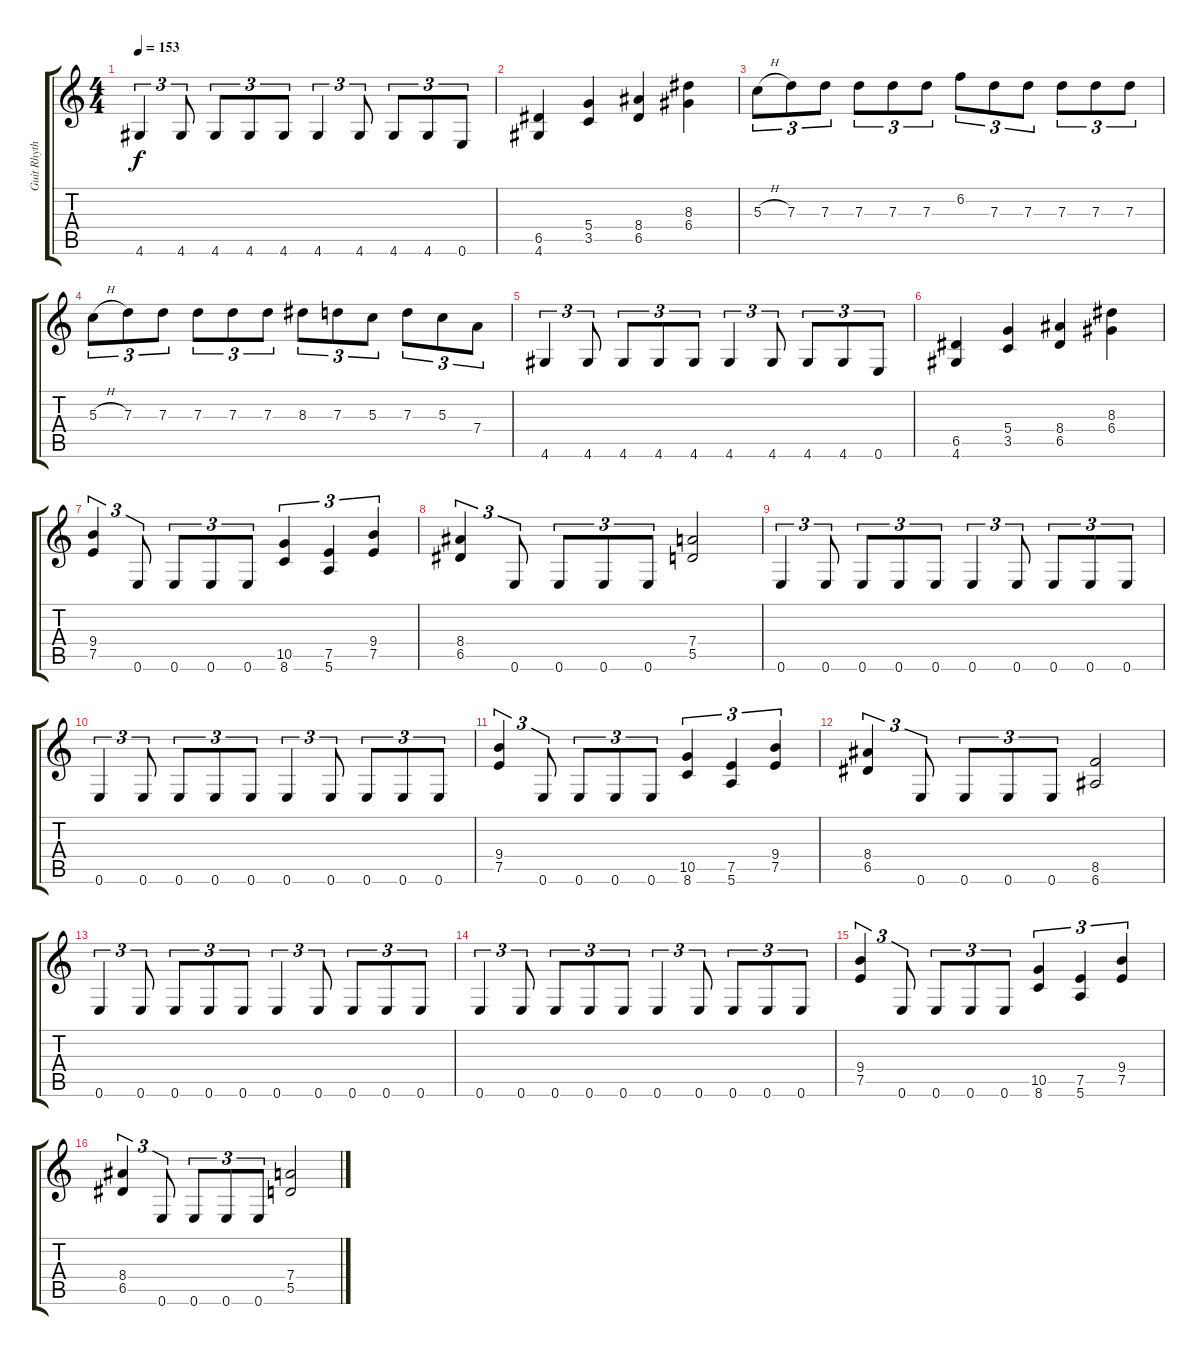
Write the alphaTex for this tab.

\track ("Guit Rhythm 2" "Guit Rhyth") {instrument overdrivenguitar}
\staff {score tabs}
\tuning (E4 B3 G3 D3 A2 E2) {hide}
\ts (4 4)
\tempo 153
\clef g2
\ks c
4.6.4{tu (3 2) dy f} 4.6.8{tu (3 2)} 4.6.8{tu (3 2)} 4.6.8{tu (3 2)} 4.6.8{tu (3 2)} 4.6.4{tu (3 2)} 4.6.8{tu (3 2)} 4.6.8{tu (3 2)} 4.6.8{tu (3 2)} 0.6.8{tu (3 2)} |
(6.5 4.6).4 (5.4 3.5).4 (8.4 6.5).4 (8.3 6.4).4 |
5.3{h}.8{tu (3 2)} 7.3.8{tu (3 2)} 7.3.8{tu (3 2)} 7.3.8{tu (3 2)} 7.3.8{tu (3 2)} 7.3.8{tu (3 2)} 6.2.8{tu (3 2)} 7.3.8{tu (3 2)} 7.3.8{tu (3 2)} 7.3.8{tu (3 2)} 7.3.8{tu (3 2)} 7.3.8{tu (3 2)} |
5.3{h}.8{tu (3 2)} 7.3.8{tu (3 2)} 7.3.8{tu (3 2)} 7.3.8{tu (3 2)} 7.3.8{tu (3 2)} 7.3.8{tu (3 2)} 8.3.8{tu (3 2)} 7.3.8{tu (3 2)} 5.3.8{tu (3 2)} 7.3.8{tu (3 2)} 5.3.8{tu (3 2)} 7.4.8{tu (3 2)} |
4.6.4{tu (3 2)} 4.6.8{tu (3 2)} 4.6.8{tu (3 2)} 4.6.8{tu (3 2)} 4.6.8{tu (3 2)} 4.6.4{tu (3 2)} 4.6.8{tu (3 2)} 4.6.8{tu (3 2)} 4.6.8{tu (3 2)} 0.6.8{tu (3 2)} |
(6.5 4.6).4 (5.4 3.5).4 (8.4 6.5).4 (8.3 6.4).4 |
(9.4 7.5).4{tu (3 2)} 0.6.8{tu (3 2)} 0.6.8{tu (3 2)} 0.6.8{tu (3 2)} 0.6.8{tu (3 2)} (10.5 8.6).4{tu (3 2)} (7.5 5.6).4{tu (3 2)} (9.4 7.5).4{tu (3 2)} |
(8.4 6.5).4{tu (3 2)} 0.6.8{tu (3 2)} 0.6.8{tu (3 2)} 0.6.8{tu (3 2)} 0.6.8{tu (3 2)} (7.4 5.5).2 |
0.6.4{tu (3 2)} 0.6.8{tu (3 2)} 0.6.8{tu (3 2)} 0.6.8{tu (3 2)} 0.6.8{tu (3 2)} 0.6.4{tu (3 2)} 0.6.8{tu (3 2)} 0.6.8{tu (3 2)} 0.6.8{tu (3 2)} 0.6.8{tu (3 2)} |
0.6.4{tu (3 2)} 0.6.8{tu (3 2)} 0.6.8{tu (3 2)} 0.6.8{tu (3 2)} 0.6.8{tu (3 2)} 0.6.4{tu (3 2)} 0.6.8{tu (3 2)} 0.6.8{tu (3 2)} 0.6.8{tu (3 2)} 0.6.8{tu (3 2)} |
(9.4 7.5).4{tu (3 2)} 0.6.8{tu (3 2)} 0.6.8{tu (3 2)} 0.6.8{tu (3 2)} 0.6.8{tu (3 2)} (10.5 8.6).4{tu (3 2)} (7.5 5.6).4{tu (3 2)} (9.4 7.5).4{tu (3 2)} |
(8.4 6.5).4{tu (3 2)} 0.6.8{tu (3 2)} 0.6.8{tu (3 2)} 0.6.8{tu (3 2)} 0.6.8{tu (3 2)} (8.5 6.6).2 |
0.6.4{tu (3 2)} 0.6.8{tu (3 2)} 0.6.8{tu (3 2)} 0.6.8{tu (3 2)} 0.6.8{tu (3 2)} 0.6.4{tu (3 2)} 0.6.8{tu (3 2)} 0.6.8{tu (3 2)} 0.6.8{tu (3 2)} 0.6.8{tu (3 2)} |
0.6.4{tu (3 2)} 0.6.8{tu (3 2)} 0.6.8{tu (3 2)} 0.6.8{tu (3 2)} 0.6.8{tu (3 2)} 0.6.4{tu (3 2)} 0.6.8{tu (3 2)} 0.6.8{tu (3 2)} 0.6.8{tu (3 2)} 0.6.8{tu (3 2)} |
(9.4 7.5).4{tu (3 2)} 0.6.8{tu (3 2)} 0.6.8{tu (3 2)} 0.6.8{tu (3 2)} 0.6.8{tu (3 2)} (10.5 8.6).4{tu (3 2)} (7.5 5.6).4{tu (3 2)} (9.4 7.5).4{tu (3 2)} |
(8.4 6.5).4{tu (3 2)} 0.6.8{tu (3 2)} 0.6.8{tu (3 2)} 0.6.8{tu (3 2)} 0.6.8{tu (3 2)} (7.4 5.5).2
